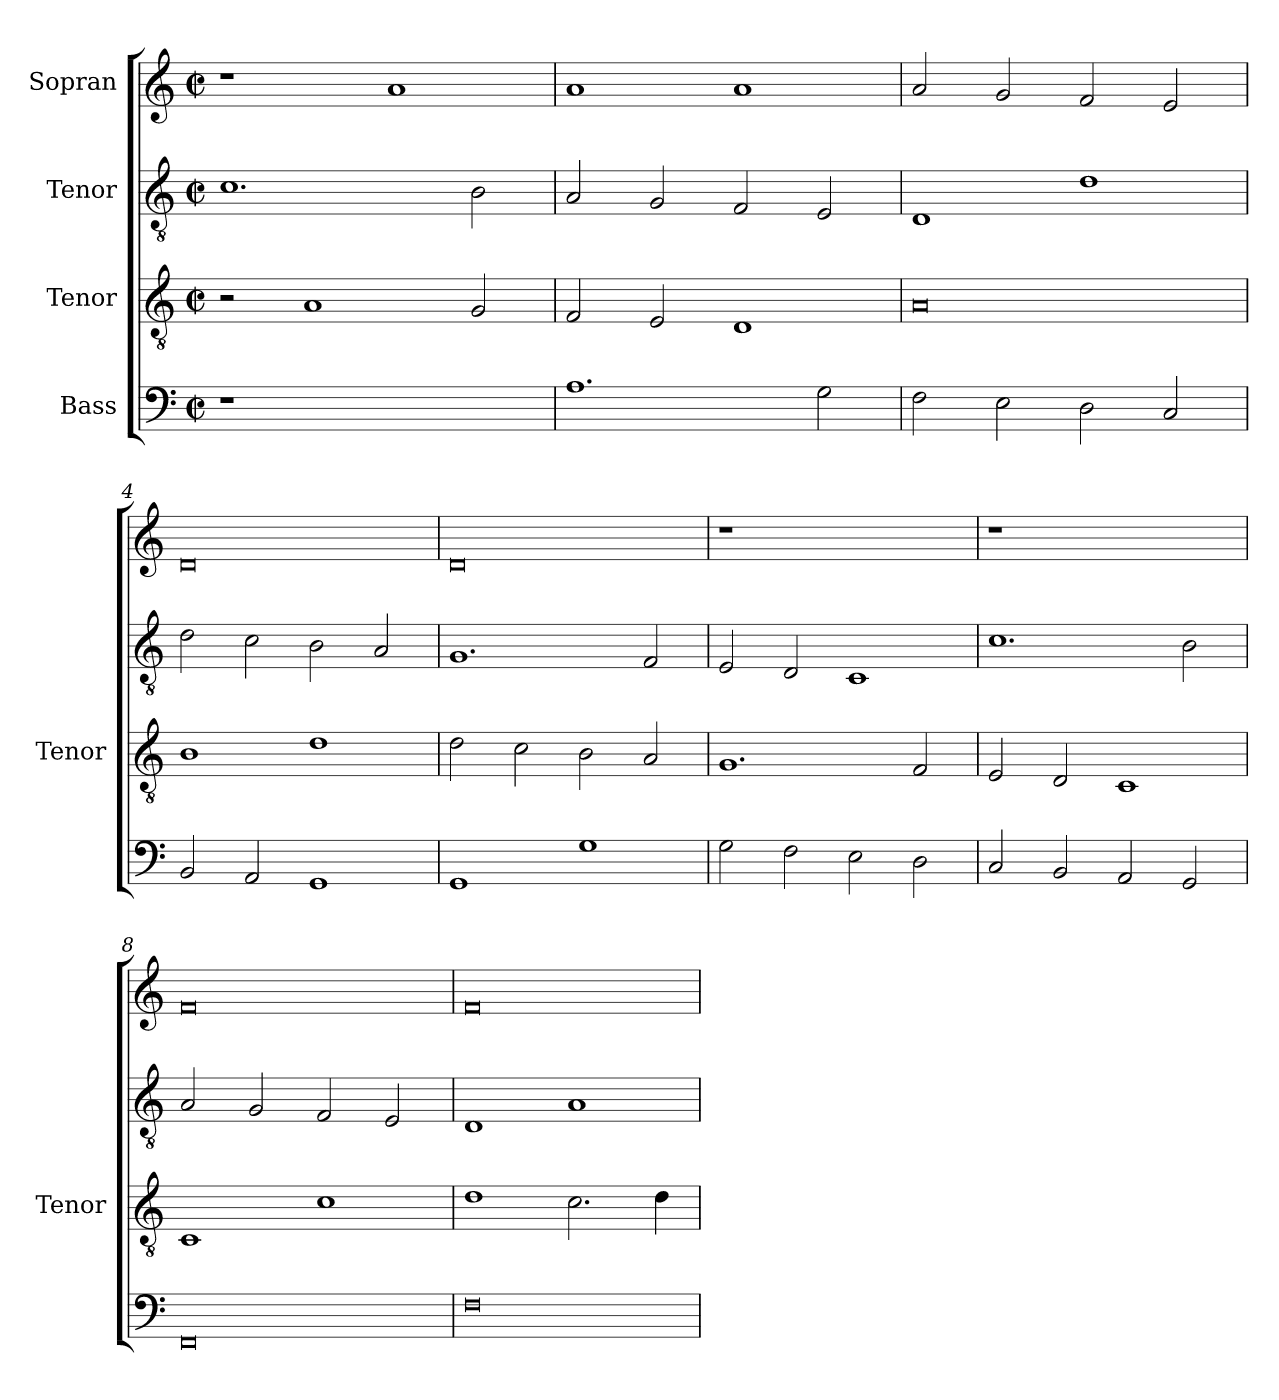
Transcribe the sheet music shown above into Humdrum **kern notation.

**kern	**kern	**kern	**kern
*part4	*part3	*part2	*part1
*staff4	*staff3	*staff2	*staff1
*I"Bass	*I"Tenor	*I"Tenor	*I"Sopran
*	*I'Tenor	*	*
!!LO:PB:g=z
*clefF4	*clefGv2	*clefGv2	*clefG2
*	*ITrd7c12	*ITrd7c12	*
*k[]	*k[]	*k[]	*k[]
*M2/2	*M2/2	*M2/2	*M2/2
*met(c|)	*met(c|)	*met(c|)	*met(c|)
=1	=1	=1	=1
!LO:N:vis=1	!	!	!
1r	2r	1.Ci	1r
.	1AAi	.	.
1ryy	.	.	1ai
.	2GGi/	2BBi\	.
=2	=2	=2	=2
1.Ai	2FFi/	2AAi/	1ai
.	2EEi/	2GGi/	.
.	1DDi	2FFi/	1ai
2Gi\	.	2EEi/	.
=3	=3	=3	=3
2Fi\	0AAi	1DDi	2ai/
2Ei\	.	.	2gi/
2Di\	.	1Di	2fi/
2Ci/	.	.	2ei/
=4	=4	=4	=4
2BBi/	1BBi	2Di\	0di
2AAi/	.	2Ci\	.
1GGi	1Di	2BBi\	.
.	.	2AAi/	.
=5	=5	=5	=5
1GGi	2Di\	1.GGi	0di
.	2Ci\	.	.
1Gi	2BBi\	.	.
.	2AAi/	2FFi/	.
=6	=6	=6	=6
!	!	!	!LO:N:vis=1
2Gi\	1.GGi	2EEi/	1r
2Fi\	.	2DDi/	.
2Ei\	.	1CCi	1ryy
2Di\	2FFi/	.	.
!!LO:LB:g=z
=7	=7	=7	=7
!	!	!	!LO:N:vis=1
2Ci/	2EEi/	1.Ci	1r
2BBi/	2DDi/	.	.
2AAi/	1CCi	.	1ryy
2GGi/	.	2BBi\	.
=8	=8	=8	=8
0FFi	1CCi	2AAi/	0fi
.	.	2GGi/	.
.	1Ci	2FFi/	.
.	.	2EEi/	.
=9	=9	=9	=9
0Fi	1Di	1DDi	0fi
.	2.Ci\	1AAi	.
.	4Di\	.	.
=	=	=	=
*-	*-	*-	*-
